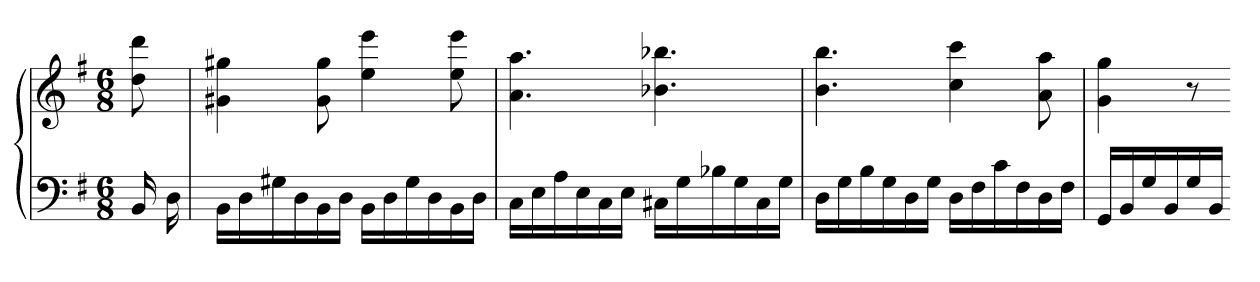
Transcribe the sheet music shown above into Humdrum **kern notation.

**kern	**kern
*part1	*part1
*staff2	*staff1
*clefF4	*clefG2
*k[f#]	*k[f#]
*G:	*G:
*M6/8	*M6/8
=	=
16BB	8dd 8ddd
16D	.
=153	=153
16BBLL	4g#X 4gg#X
16D	.
16G#X	.
16D	.
16BB	8g# 8gg#
16DJJ	.
16BBLL	4ee 4eee
16D	.
16G#	.
16D	.
16BB	8ee 8eee
16DJJ	.
=154	=154
16CLL	4.a 4.aa
16E	.
16A	.
16E	.
16C	.
16EJJ	.
16C#XLL	4.b-X 4.bb-X
16G	.
16B-X	.
16G	.
16C#	.
16GJJ	.
=155	=155
16DLL	4.b 4.bb
16G	.
16B	.
16G	.
16D	.
16GJJ	.
16DLL	4cc 4ccc
16F#	.
16c	.
16F#	.
16D	8a 8aa
16F#JJ	.
=156	=156
16GGLL	4g 4gg
16BB	.
16G	.
16BB	.
16G	8r
16BBJJ	.
=-	=-
*-	*-
